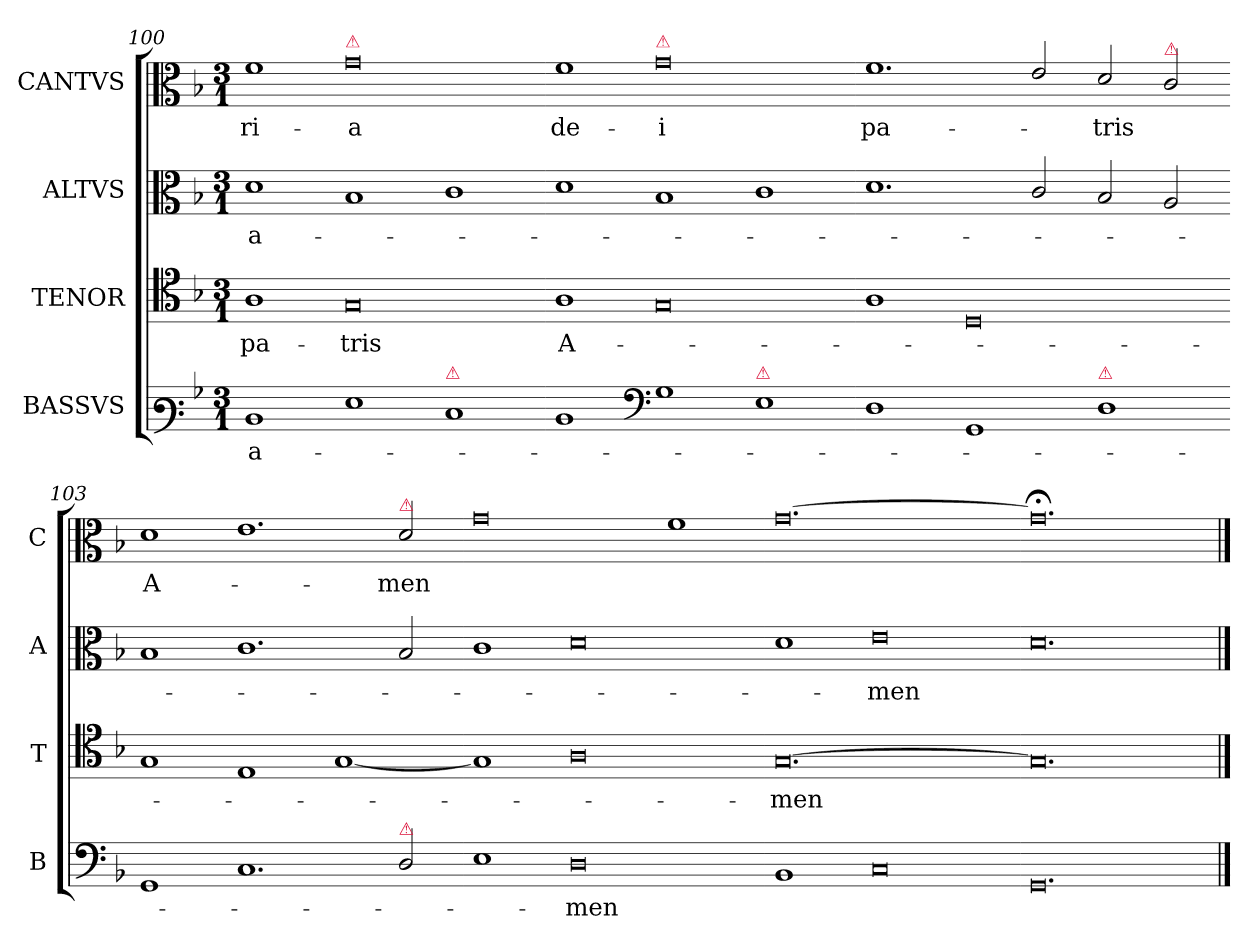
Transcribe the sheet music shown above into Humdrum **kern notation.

**kern	**text	**kern	**text	**kern	**text	**kern	**text
*part4	*part4	*part3	*part3	*part2	*part2	*part1	*part1
*staff4	*staff4	*staff3	*staff3	*staff2	*staff2	*staff1	*staff1
*I"BASSVS	*	*I"TENOR	*	*I"ALTVS	*	*I"CANTVS	*
*I'B	*	*I'T	*	*I'A	*	*I'C	*
*clefF3	*	*clefC4	*	*clefC3	*	*clefC3	*
*k[b-]	*	*k[b-]	*	*k[b-]	*	*k[b-]	*
*M3/1	*	*M3/1	*	*M3/1	*	*M3/1	*
=100	=100	=100	=100	=100	=100	=100	=100
1D/	a-	1A\	pa-	1d\	a-	1f\	-ri-
!	!	!	!	!	!	!LO:TX:a:color=crimson:t=⚠	!
1G\	.	0G/	-tris	1B-/	.	0g\	-a
!LO:TX:a:color=crimson:t=⚠	!	!	!	!	!	!	!
1E/	.	.	.	1c\	.	.	.
=101-	=101-	=101-	=101-	=101-	=101-	=101-	=101-
1D/	.	1A\	A-	1d\	.	1f\	de-
*clefF4	*	*	*	*	*	*	*
!	!	!	!	!	!	!LO:TX:a:color=crimson:t=⚠	!
1G\	.	0G/	.	1B-/	.	0g\	-i
!LO:TX:a:color=crimson:t=⚠	!	!	!	!	!	!	!
1E\	.	.	.	1c\	.	.	.
=102-	=102-	=102-	=102-	=102-	=102-	=102-	=102-
1D\	.	1A\	.	1.d\	.	1.f\	pa-
1GG/	.	0D/	.	.	.	.	.
.	.	.	.	2c/	.	2e/	.
!LO:TX:a:color=crimson:t=⚠	!	!	!	!	!	!	!
1D\	.	.	.	2B-/	.	2d/	-tris
!	!	!	!	!	!	!LO:TX:a:color=crimson:t=⚠	!
.	.	.	.	2A/	.	2c/	.
=103-	=103-	=103-	=103-	=103-	=103-	=103-	=103-
1GG/	.	1G/	.	1B-/	.	1d\	A-
1.C/	.	1E/	.	1.c\	.	1.e\	.
.	.	[1G/	.	.	.	.	.
!	!	!	!	!	!	!LO:TX:a:color=crimson:t=⚠	!
!LO:TX:a:color=crimson:t=⚠	!	!	!	!	!	!	!
2D/	.	.	.	2B-/	.	2d/	-men
=104-	=104-	=104-	=104-	=104-	=104-	=104-	=104-
1E\	.	1G/]	.	1c\	.	0g\	.
0D\	-men	0A\	.	0d\	.	.	.
.	.	.	.	.	.	1f\	.
=105-	=105-	=105-	=105-	=105-	=105-	=105-	=105-
1BB-/	.	[0.G\	-men	1d\	.	[0.g\	.
0C/	.	.	.	0e\	-men	.	.
=106-	=106-	=106-	=106-	=106-	=106-	=106-	=106-
0.GG\	.	0.G\]	.	0.d\	.	0.g;<\]	.
==	==	==	==	==	==	==	==
*-	*-	*-	*-	*-	*-	*-	*-
